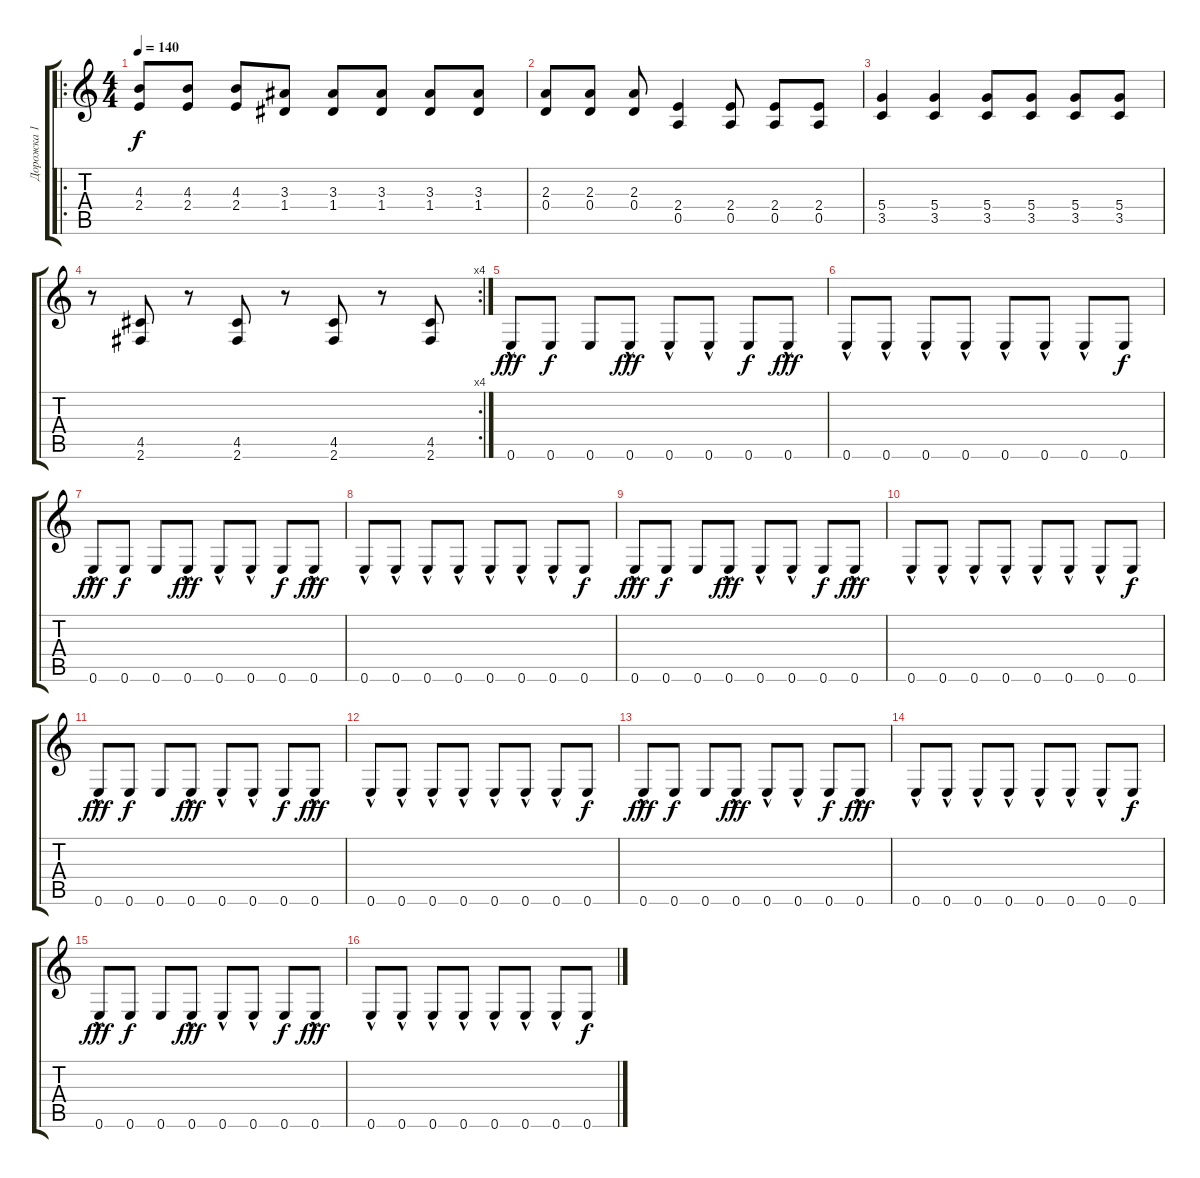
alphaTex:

\track ("Дорожка 1" "Дорожка 1") {instrument distortionguitar}
\staff {score tabs}
\tuning (E4 B3 G3 D3 A2 E2) {hide}
\ro
\ts (4 4)
\tempo 140
\clef g2
\ks c
(4.3 2.4).8{dy f instrument distortionguitar} (4.3 2.4).8 (4.3 2.4).8 (3.3 1.4).8 (3.3 1.4).8 (3.3 1.4).8 (3.3 1.4).8 (3.3 1.4).8 |
(2.3 0.4).8 (2.3 0.4).8 (2.3 0.4).8 (2.4 0.5).4 (2.4 0.5).8 (2.4 0.5).8 (2.4 0.5).8 |
(5.4 3.5).4 (5.4 3.5).4 (5.4 3.5).8 (5.4 3.5).8 (5.4 3.5).8 (5.4 3.5).8 |
\rc 4
r.8 (4.5 2.6).8 r.8 (4.5 2.6).8 r.8 (4.5 2.6).8 r.8 (4.5 2.6).8 |
0.6{hac}.8{dy fff instrument electricguitarclean} 0.6.8{dy f} 0.6.8 0.6{hac}.8{dy fff} 0.6{hac}.8 0.6{hac}.8 0.6.8{dy f} 0.6{hac}.8{dy fff} |
0.6{hac}.8 0.6{hac}.8 0.6{hac}.8 0.6{hac}.8 0.6{hac}.8 0.6{hac}.8 0.6{hac}.8 0.6.8{dy f} |
0.6{hac}.8{dy fff} 0.6.8{dy f} 0.6.8 0.6{hac}.8{dy fff} 0.6{hac}.8 0.6{hac}.8 0.6.8{dy f} 0.6{hac}.8{dy fff} |
0.6{hac}.8 0.6{hac}.8 0.6{hac}.8 0.6{hac}.8 0.6{hac}.8 0.6{hac}.8 0.6{hac}.8 0.6.8{dy f} |
0.6{hac}.8{dy fff} 0.6.8{dy f} 0.6.8 0.6{hac}.8{dy fff} 0.6{hac}.8 0.6{hac}.8 0.6.8{dy f} 0.6{hac}.8{dy fff} |
0.6{hac}.8 0.6{hac}.8 0.6{hac}.8 0.6{hac}.8 0.6{hac}.8 0.6{hac}.8 0.6{hac}.8 0.6.8{dy f} |
0.6{hac}.8{dy fff} 0.6.8{dy f} 0.6.8 0.6{hac}.8{dy fff} 0.6{hac}.8 0.6{hac}.8 0.6.8{dy f} 0.6{hac}.8{dy fff} |
0.6{hac}.8 0.6{hac}.8 0.6{hac}.8 0.6{hac}.8 0.6{hac}.8 0.6{hac}.8 0.6{hac}.8 0.6.8{dy f} |
0.6{hac}.8{dy fff} 0.6.8{dy f} 0.6.8 0.6{hac}.8{dy fff} 0.6{hac}.8 0.6{hac}.8 0.6.8{dy f} 0.6{hac}.8{dy fff} |
0.6{hac}.8 0.6{hac}.8 0.6{hac}.8 0.6{hac}.8 0.6{hac}.8 0.6{hac}.8 0.6{hac}.8 0.6.8{dy f} |
0.6{hac}.8{dy fff} 0.6.8{dy f} 0.6.8 0.6{hac}.8{dy fff} 0.6{hac}.8 0.6{hac}.8 0.6.8{dy f} 0.6{hac}.8{dy fff} |
0.6{hac}.8 0.6{hac}.8 0.6{hac}.8 0.6{hac}.8 0.6{hac}.8 0.6{hac}.8 0.6{hac}.8 0.6.8{dy f}
